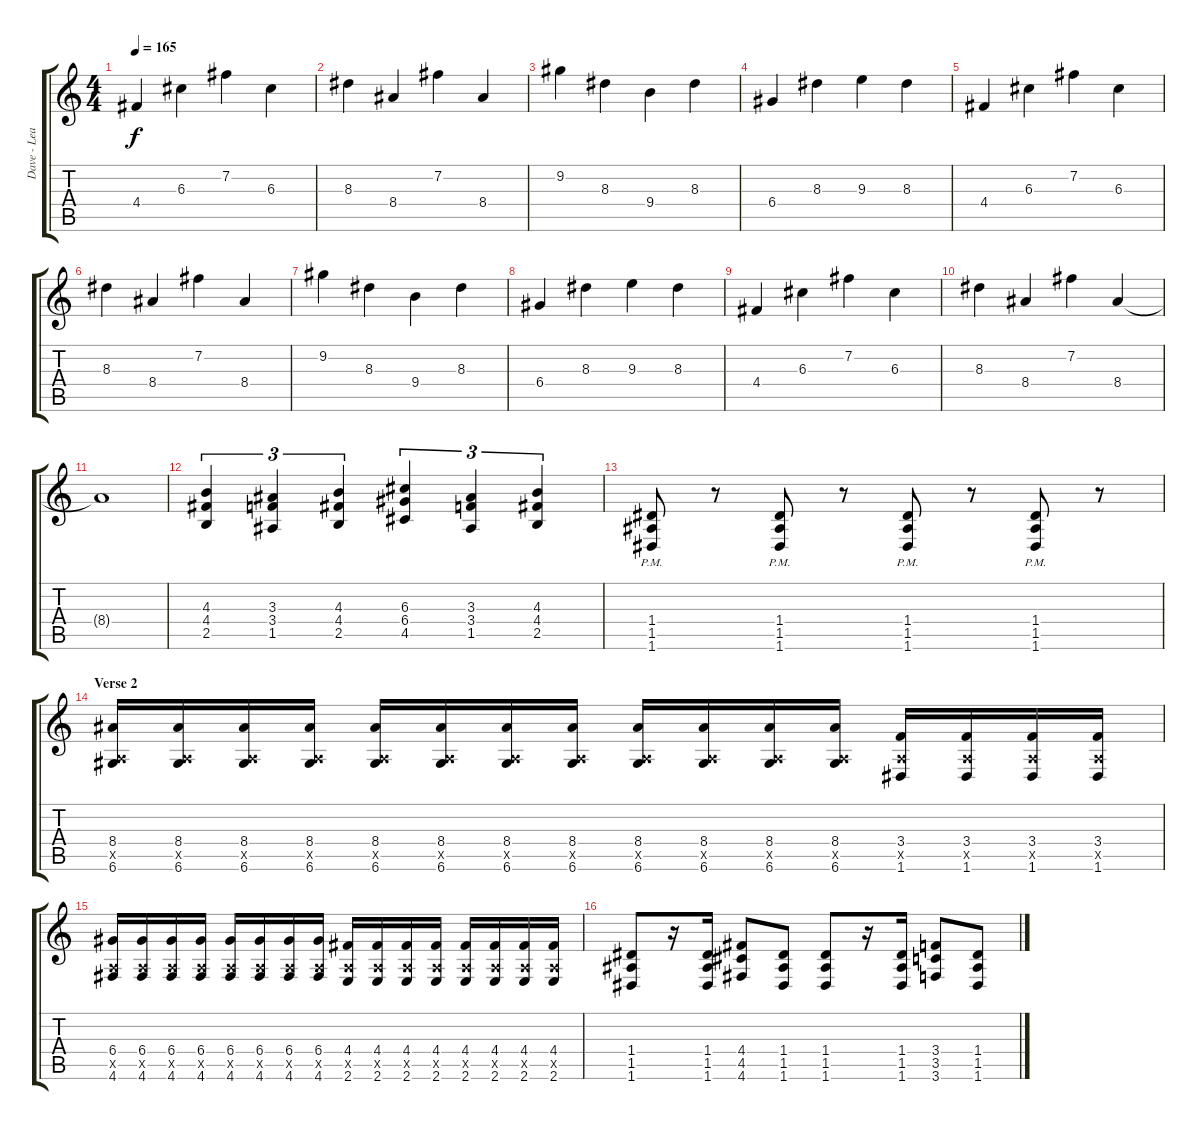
\track ("Dave - Lead Guitar" "Dave - Lea") {instrument distortionguitar}
\staff {score tabs}
\tuning (E4 B3 G3 D3 A2 D2) {hide}
\ts (4 4)
\tempo 165
\clef g2
\ks c
4.4.4{dy f} 6.3.4 7.2.4 6.3.4 |
8.3.4 8.4.4 7.2.4 8.4.4 |
9.2.4 8.3.4 9.4.4 8.3.4 |
6.4.4 8.3.4 9.3.4 8.3.4 |
4.4.4 6.3.4 7.2.4 6.3.4 |
8.3.4 8.4.4 7.2.4 8.4.4 |
9.2.4 8.3.4 9.4.4 8.3.4 |
6.4.4 8.3.4 9.3.4 8.3.4 |
4.4.4 6.3.4 7.2.4 6.3.4 |
8.3.4 8.4.4 7.2.4 8.4.4 |
8.4{t}.1 |
(4.3 4.4 2.5).4{tu (3 2)} (3.3 3.4 1.5).4{tu (3 2)} (4.3 4.4 2.5).4{tu (3 2)} (6.3 6.4 4.5).4{tu (3 2)} (3.3 3.4 1.5).4{tu (3 2)} (4.3 4.4 2.5).4{tu (3 2)} |
(1.4{pm} 1.5{pm} 1.6{pm}).8 r.8 (1.4{pm} 1.5{pm} 1.6{pm}).8 r.8 (1.4{pm} 1.5{pm} 1.6{pm}).8 r.8 (1.4{pm} 1.5{pm} 1.6{pm}).8 r.8 |
\section ("" "Verse 2")
(8.4 0.5{x} 6.6).16 (8.4 0.5{x} 6.6).16 (8.4 0.5{x} 6.6).16 (8.4 0.5{x} 6.6).16 (8.4 0.5{x} 6.6).16 (8.4 0.5{x} 6.6).16 (8.4 0.5{x} 6.6).16 (8.4 0.5{x} 6.6).16 (8.4 0.5{x} 6.6).16 (8.4 0.5{x} 6.6).16 (8.4 0.5{x} 6.6).16 (8.4 0.5{x} 6.6).16 (3.4 0.5{x} 1.6).16 (3.4 0.5{x} 1.6).16 (3.4 0.5{x} 1.6).16 (3.4 0.5{x} 1.6).16 |
(6.4 0.5{x} 4.6).16 (6.4 0.5{x} 4.6).16 (6.4 0.5{x} 4.6).16 (6.4 0.5{x} 4.6).16 (6.4 0.5{x} 4.6).16 (6.4 0.5{x} 4.6).16 (6.4 0.5{x} 4.6).16 (6.4 0.5{x} 4.6).16 (4.4 0.5{x} 2.6).16 (4.4 0.5{x} 2.6).16 (4.4 0.5{x} 2.6).16 (4.4 0.5{x} 2.6).16 (4.4 0.5{x} 2.6).16 (4.4 0.5{x} 2.6).16 (4.4 0.5{x} 2.6).16 (4.4 0.5{x} 2.6).16 |
(1.4 1.5 1.6).8 r.16 (1.4 1.5 1.6).16 (4.4 4.5 4.6).8 (1.4 1.5 1.6).8 (1.4 1.5 1.6).8 r.16 (1.4 1.5 1.6).16 (3.4 3.5 3.6).8 (1.4 1.5 1.6).8
